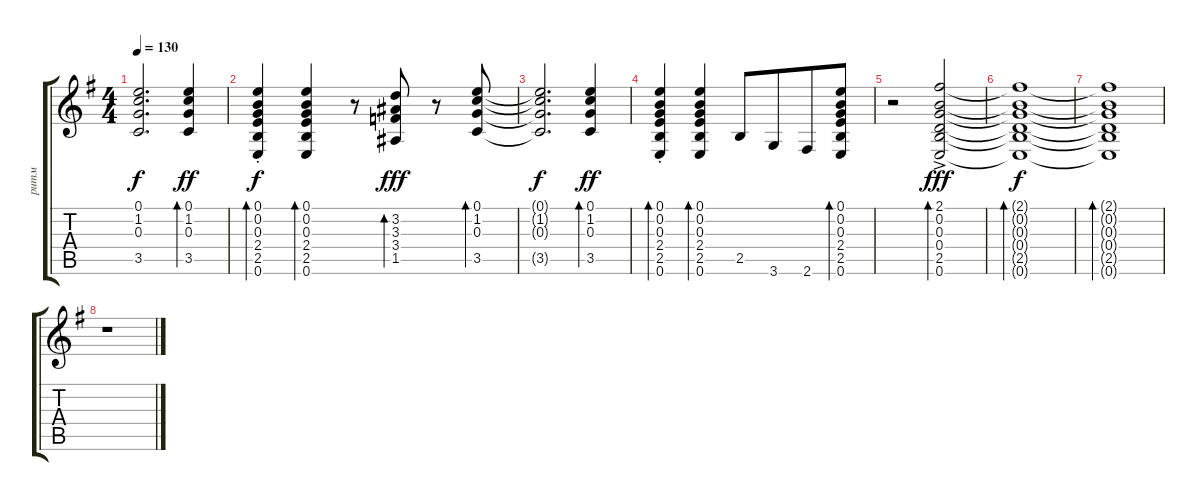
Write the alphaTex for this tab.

\track ("ритм" "ритм") {instrument acousticguitarsteel}
\staff {score tabs}
\tuning (E4 B3 G3 D3 A2 E2) {hide}
\ts (4 4)
\tempo 130
\clef g2
\ks eminor
(0.1{t} 1.2{t} 0.3{t} 3.5{t}).2{d dy f} (0.1 1.2 0.3 3.5).4{bd 60 dy ff} |
(0.1{st} 0.2{st} 0.3{st} 2.4{st} 2.5{st} 0.6{st}).4{bd 30 dy f} (0.1 0.2 0.3 2.4 2.5 0.6).4{bd 60} r.8 (3.2 3.3 3.4 1.5).8{bd 60 dy fff} r.8 (0.1 1.2 0.3 3.5).8{bd 60} |
(0.1{t} 1.2{t} 0.3{t} 3.5{t}).2{d dy f} (0.1 1.2 0.3 3.5).4{bd 60 dy ff} |
(0.1{st} 0.2{st} 0.3{st} 2.4{st} 2.5{st} 0.6{st}).4{bd 30} (0.1 0.2 0.3 2.4 2.5 0.6).4{bd 60} 2.5.8 3.6.8{beam merge} 2.6.8 (0.1 0.2 0.3 2.4 2.5 0.6).8{bd 30} |
r.2 (2.1{ac} 0.2{ac} 0.3{ac} 0.4{ac} 2.5{ac} 0.6{ac}).2{bd 60 dy fff} |
(2.1{t} 0.2{t} 0.3{t} 0.4{t} 2.5{t} 0.6{t}).1{bd 60 dy f} |
(2.1{t} 0.2{t} 0.3{t} 0.4{t} 2.5{t} 0.6{t}).1{bd 60} |
r.1
